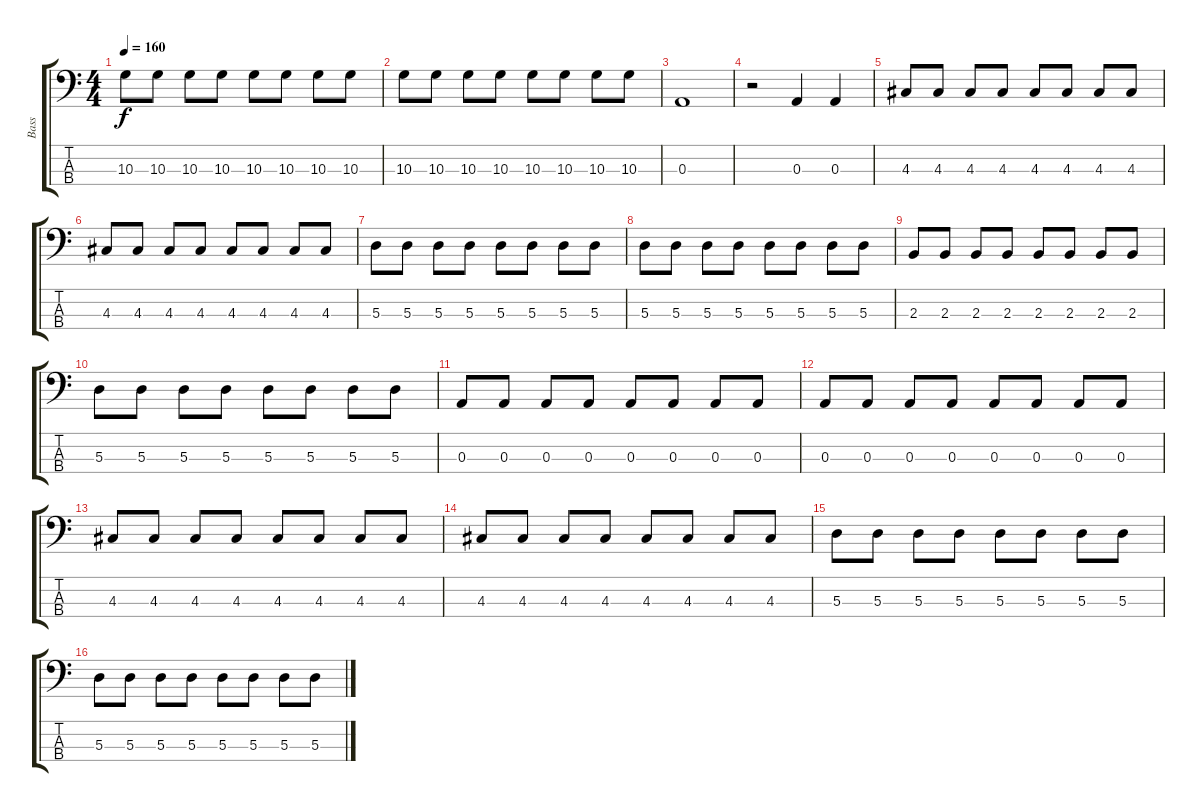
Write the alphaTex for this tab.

\track ("Bass" "Bass") {instrument electricbassfinger}
\staff {score tabs}
\tuning (G2 D2 A1 D1) {hide}
\ts (4 4)
\tempo 160
\clef f4
\ks c
10.3.8{dy f} 10.3.8 10.3.8 10.3.8 10.3.8 10.3.8 10.3.8 10.3.8 |
10.3.8 10.3.8 10.3.8 10.3.8 10.3.8 10.3.8 10.3.8 10.3.8 |
0.3.1 |
r.2 0.3.4 0.3.4 |
4.3.8 4.3.8 4.3.8 4.3.8 4.3.8 4.3.8 4.3.8 4.3.8 |
4.3.8 4.3.8 4.3.8 4.3.8 4.3.8 4.3.8 4.3.8 4.3.8 |
5.3.8 5.3.8 5.3.8 5.3.8 5.3.8 5.3.8 5.3.8 5.3.8 |
5.3.8 5.3.8 5.3.8 5.3.8 5.3.8 5.3.8 5.3.8 5.3.8 |
2.3.8 2.3.8 2.3.8 2.3.8 2.3.8 2.3.8 2.3.8 2.3.8 |
5.3.8 5.3.8 5.3.8 5.3.8 5.3.8 5.3.8 5.3.8 5.3.8 |
0.3.8 0.3.8 0.3.8 0.3.8 0.3.8 0.3.8 0.3.8 0.3.8 |
0.3.8 0.3.8 0.3.8 0.3.8 0.3.8 0.3.8 0.3.8 0.3.8 |
4.3.8 4.3.8 4.3.8 4.3.8 4.3.8 4.3.8 4.3.8 4.3.8 |
4.3.8 4.3.8 4.3.8 4.3.8 4.3.8 4.3.8 4.3.8 4.3.8 |
5.3.8 5.3.8 5.3.8 5.3.8 5.3.8 5.3.8 5.3.8 5.3.8 |
5.3.8 5.3.8 5.3.8 5.3.8 5.3.8 5.3.8 5.3.8 5.3.8
